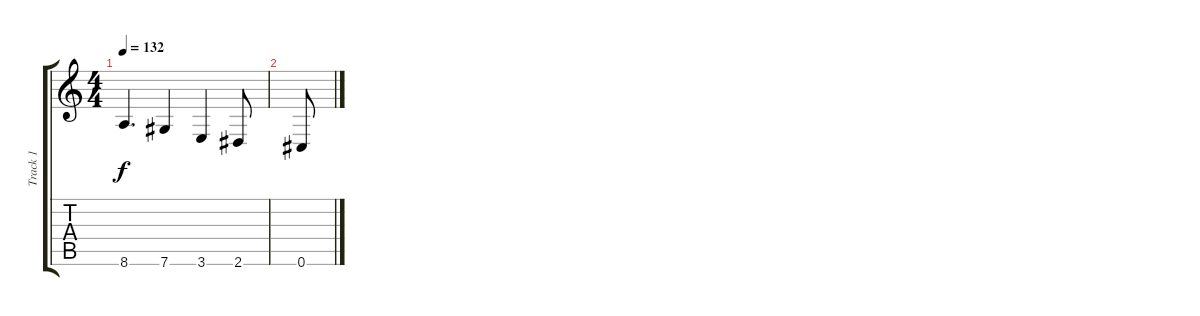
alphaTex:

\track ("Track 1" "Track 1") {instrument distortionguitar}
\staff {score tabs}
\tuning (Db4 Ab3 E3 B2 Gb2 Db2) {hide}
\ts (4 4)
\tempo 132
\clef g2
\ks c
8.6.4{d dy f} 7.6.4 3.6.4 2.6.8 |
0.6.8
